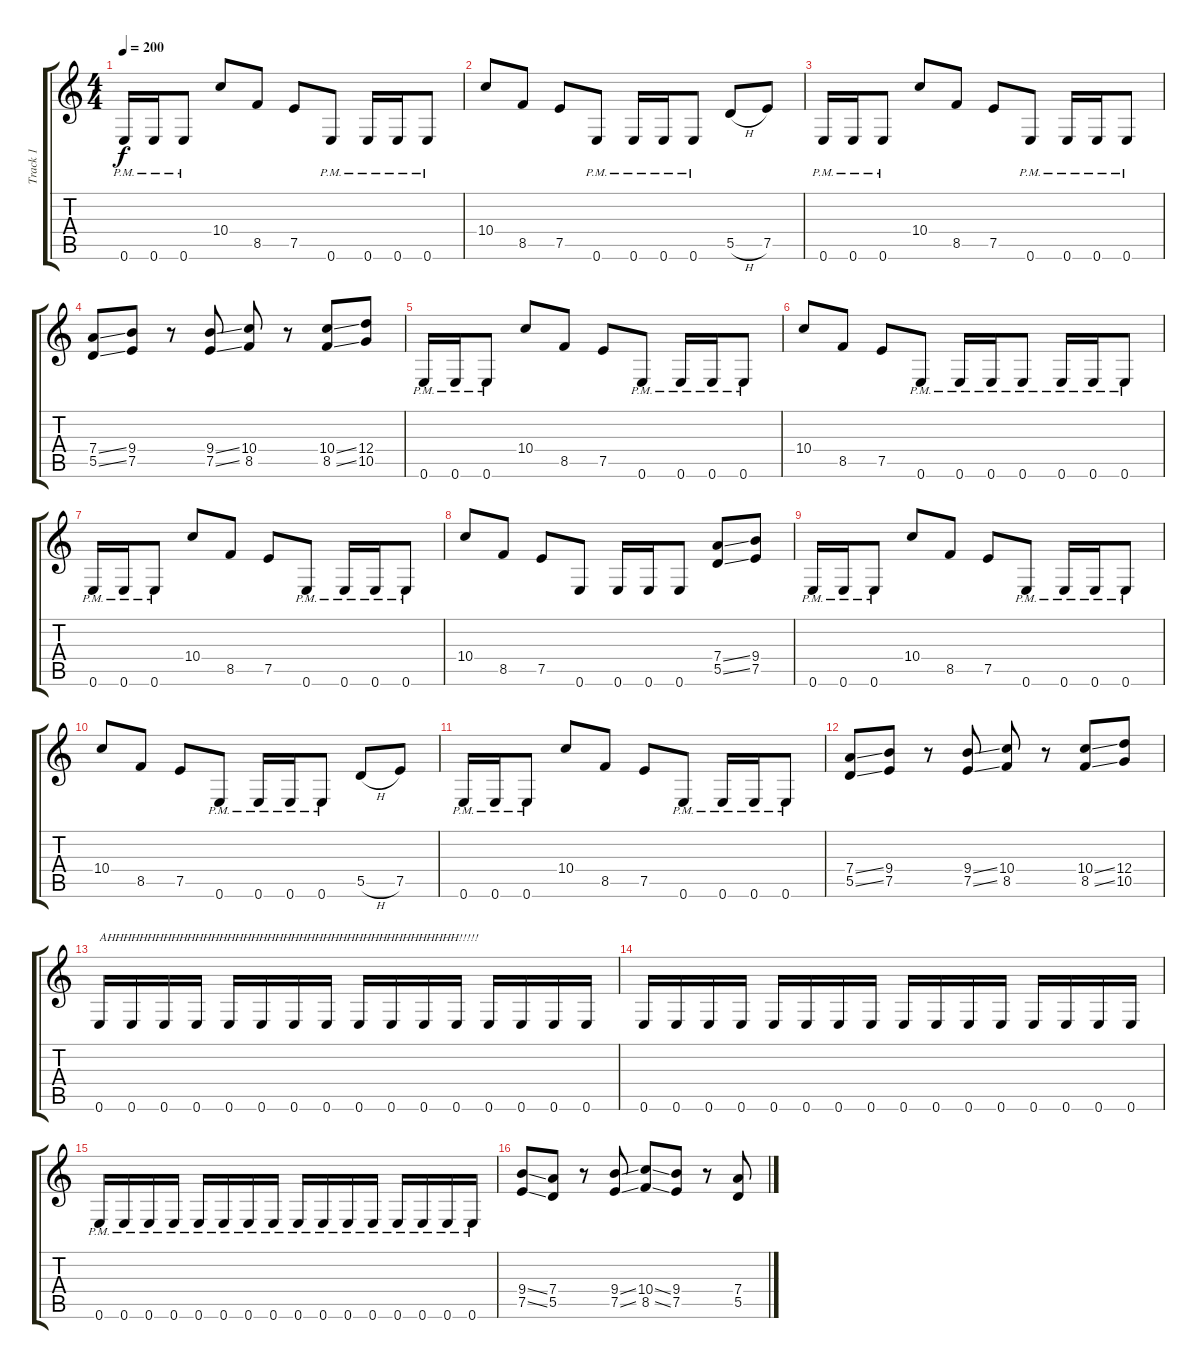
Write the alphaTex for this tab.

\track ("Track 1" "Track 1") {instrument distortionguitar}
\staff {score tabs}
\tuning (E4 B3 G3 D3 A2 E2) {hide}
\ts (4 4)
\tempo 200
\clef g2
\ks c
0.6{pm}.16{dy f} 0.6{pm}.16 0.6{pm}.8 10.4.8 8.5.8 7.5.8 0.6{pm}.8 0.6{pm}.16 0.6{pm}.16 0.6{pm}.8 |
10.4.8 8.5.8 7.5.8 0.6{pm}.8 0.6{pm}.16 0.6{pm}.16 0.6{pm}.8 5.5{h}.8 7.5.8 |
0.6{pm}.16 0.6{pm}.16 0.6{pm}.8 10.4.8 8.5.8 7.5.8 0.6{pm}.8 0.6{pm}.16 0.6{pm}.16 0.6{pm}.8 |
(7.4{ss} 5.5{ss}).8 (9.4 7.5).8 r.8 (9.4{ss} 7.5{ss}).8 (10.4 8.5).8 r.8 (10.4{ss} 8.5{ss}).8 (12.4 10.5).8 |
0.6{pm}.16 0.6{pm}.16 0.6{pm}.8 10.4.8 8.5.8 7.5.8 0.6{pm}.8 0.6{pm}.16 0.6{pm}.16 0.6{pm}.8 |
10.4.8 8.5.8 7.5.8 0.6{pm}.8 0.6{pm}.16 0.6{pm}.16 0.6{pm}.8 0.6{pm}.16 0.6{pm}.16 0.6{pm}.8 |
0.6{pm}.16 0.6{pm}.16 0.6{pm}.8 10.4.8 8.5.8 7.5.8 0.6{pm}.8 0.6{pm}.16 0.6{pm}.16 0.6{pm}.8 |
10.4.8 8.5.8 7.5.8 0.6.8 0.6.16 0.6.16 0.6.8 (7.4{ss} 5.5{ss}).8 (9.4 7.5).8 |
0.6{pm}.16 0.6{pm}.16 0.6{pm}.8 10.4.8 8.5.8 7.5.8 0.6{pm}.8 0.6{pm}.16 0.6{pm}.16 0.6{pm}.8 |
10.4.8 8.5.8 7.5.8 0.6{pm}.8 0.6{pm}.16 0.6{pm}.16 0.6{pm}.8 5.5{h}.8 7.5.8 |
0.6{pm}.16 0.6{pm}.16 0.6{pm}.8 10.4.8 8.5.8 7.5.8 0.6{pm}.8 0.6{pm}.16 0.6{pm}.16 0.6{pm}.8 |
(7.4{ss} 5.5{ss}).8 (9.4 7.5).8 r.8 (9.4{ss} 7.5{ss}).8 (10.4 8.5).8 r.8 (10.4{ss} 8.5{ss}).8 (12.4 10.5).8 |
0.6.16{txt "AHHHHHHHHHHHHHHHHHHHHHHHHHHHHHHHHHHHHHHHHHHHH!!!!!"} 0.6.16 0.6.16 0.6.16 0.6.16 0.6.16 0.6.16 0.6.16 0.6.16 0.6.16 0.6.16 0.6.16 0.6.16 0.6.16 0.6.16 0.6.16 |
0.6.16 0.6.16 0.6.16 0.6.16 0.6.16 0.6.16 0.6.16 0.6.16 0.6.16 0.6.16 0.6.16 0.6.16 0.6.16 0.6.16 0.6.16 0.6.16 |
0.6{pm}.16 0.6{pm}.16 0.6{pm}.16 0.6{pm}.16 0.6{pm}.16 0.6{pm}.16 0.6{pm}.16 0.6{pm}.16 0.6{pm}.16 0.6{pm}.16 0.6{pm}.16 0.6{pm}.16 0.6{pm}.16 0.6{pm}.16 0.6{pm}.16 0.6{pm}.16 |
(9.4{ss} 7.5{ss}).8 (7.4 5.5).8 r.8 (9.4{ss} 7.5{ss}).8 (10.4{ss} 8.5{ss}).8 (9.4 7.5).8 r.8 (7.4{ss} 5.5{ss}).8
